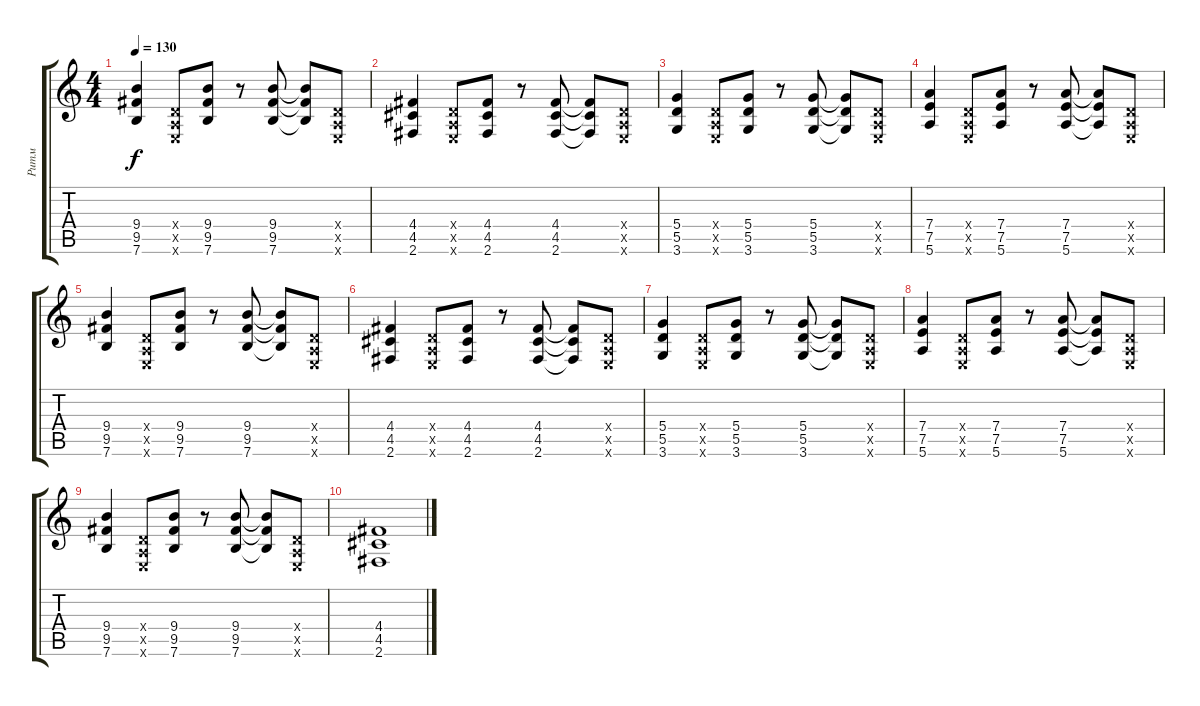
\track ("Ритм" "Ритм") {instrument acousticguitarsteel}
\staff {score tabs}
\tuning (E4 B3 G3 D3 A2 E2) {hide}
\ts (4 4)
\tempo 130
\clef g2
\ks c
(9.4 9.5 7.6).4{dy f} (0.4{x} 0.5{x} 0.6{x}).8 (9.4 9.5 7.6).8 r.8 (9.4 9.5 7.6).8 (9.4{t} 9.5{t} 7.6{t}).8 (0.4{x} 0.5{x} 0.6{x}).8 |
(4.4 4.5 2.6).4 (0.4{x} 0.5{x} 0.6{x}).8 (4.4 4.5 2.6).8 r.8 (4.4 4.5 2.6).8 (4.4{t} 4.5{t} 2.6{t}).8 (0.4{x} 0.5{x} 0.6{x}).8 |
(5.4 5.5 3.6).4 (0.4{x} 0.5{x} 0.6{x}).8 (5.4 5.5 3.6).8 r.8 (5.4 5.5 3.6).8 (5.4{t} 5.5{t} 3.6{t}).8 (0.4{x} 0.5{x} 0.6{x}).8 |
(7.4 7.5 5.6).4 (0.4{x} 0.5{x} 0.6{x}).8 (7.4 7.5 5.6).8 r.8 (7.4 7.5 5.6).8 (7.4{t} 7.5{t} 5.6{t}).8 (0.4{x} 0.5{x} 0.6{x}).8 |
(9.4 9.5 7.6).4 (0.4{x} 0.5{x} 0.6{x}).8 (9.4 9.5 7.6).8 r.8 (9.4 9.5 7.6).8 (9.4{t} 9.5{t} 7.6{t}).8 (0.4{x} 0.5{x} 0.6{x}).8 |
(4.4 4.5 2.6).4 (0.4{x} 0.5{x} 0.6{x}).8 (4.4 4.5 2.6).8 r.8 (4.4 4.5 2.6).8 (4.4{t} 4.5{t} 2.6{t}).8 (0.4{x} 0.5{x} 0.6{x}).8 |
(5.4 5.5 3.6).4 (0.4{x} 0.5{x} 0.6{x}).8 (5.4 5.5 3.6).8 r.8 (5.4 5.5 3.6).8 (5.4{t} 5.5{t} 3.6{t}).8 (0.4{x} 0.5{x} 0.6{x}).8 |
(7.4 7.5 5.6).4 (0.4{x} 0.5{x} 0.6{x}).8 (7.4 7.5 5.6).8 r.8 (7.4 7.5 5.6).8 (7.4{t} 7.5{t} 5.6{t}).8 (0.4{x} 0.5{x} 0.6{x}).8 |
(9.4 9.5 7.6).4 (0.4{x} 0.5{x} 0.6{x}).8 (9.4 9.5 7.6).8 r.8 (9.4 9.5 7.6).8 (9.4{t} 9.5{t} 7.6{t}).8 (0.4{x} 0.5{x} 0.6{x}).8 |
(4.4 4.5 2.6).1
